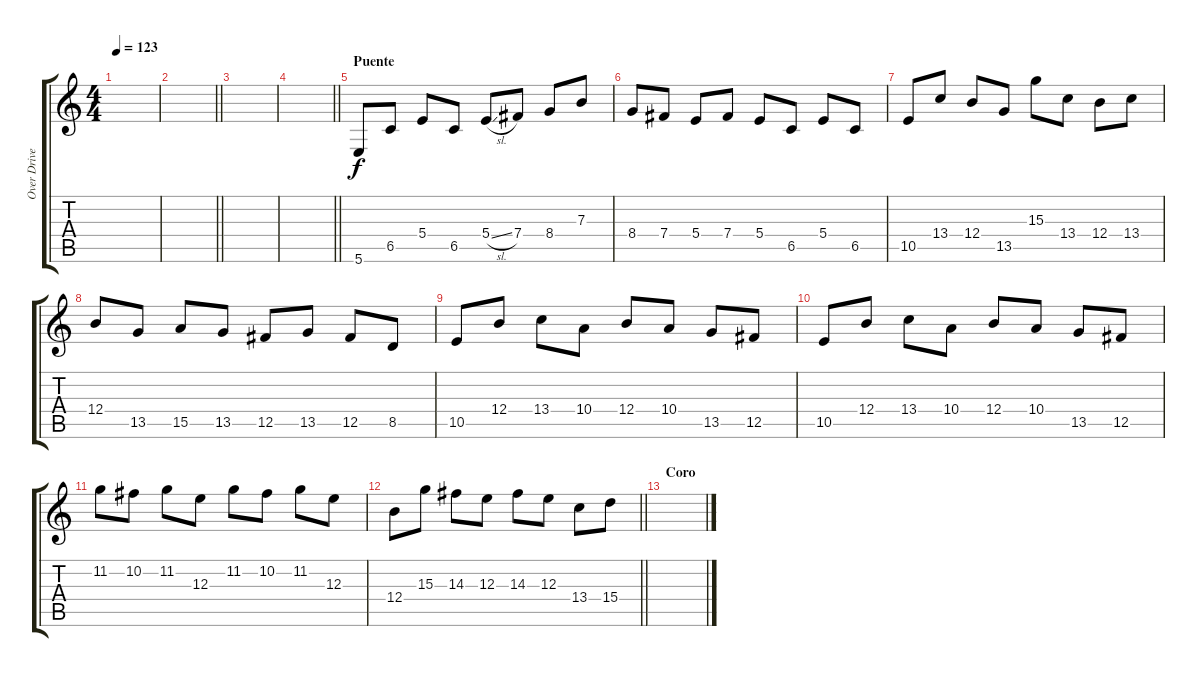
\track ("Over Driver 3" "Over Drive") {instrument electricguitarjazz}
\staff {score tabs}
\tuning (Db4 Ab3 E3 B2 Gb2 B1) {hide}
\ts (4 4)
\tempo 123
\clef g2
\ks aminor
|
\barLineRight lightlight
|
|
\barLineRight lightlight
|
\section ("" "Puente")
5.6.8 6.5.8 5.4.8 6.5.8 5.4{sl}.8 7.4.8 8.4.8 7.3.8 |
8.4.8 7.4.8 5.4.8 7.4.8 5.4.8 6.5.8 5.4.8 6.5.8 |
10.5.8 13.4.8 12.4.8 13.5.8 15.3.8 13.4.8 12.4.8 13.4.8 |
12.4.8 13.5.8 15.5.8 13.5.8 12.5.8 13.5.8 12.5.8 8.5.8 |
10.5.8 12.4.8 13.4.8 10.4.8 12.4.8 10.4.8 13.5.8 12.5.8 |
10.5.8 12.4.8 13.4.8 10.4.8 12.4.8 10.4.8 13.5.8 12.5.8 |
11.2.8 10.2.8 11.2.8 12.3.8 11.2.8 10.2.8 11.2.8 12.3.8 |
\barLineRight lightlight
12.4.8 15.3.8 14.3.8 12.3.8 14.3.8 12.3.8 13.4.8 15.4.8 |
\section ("" "Coro")
